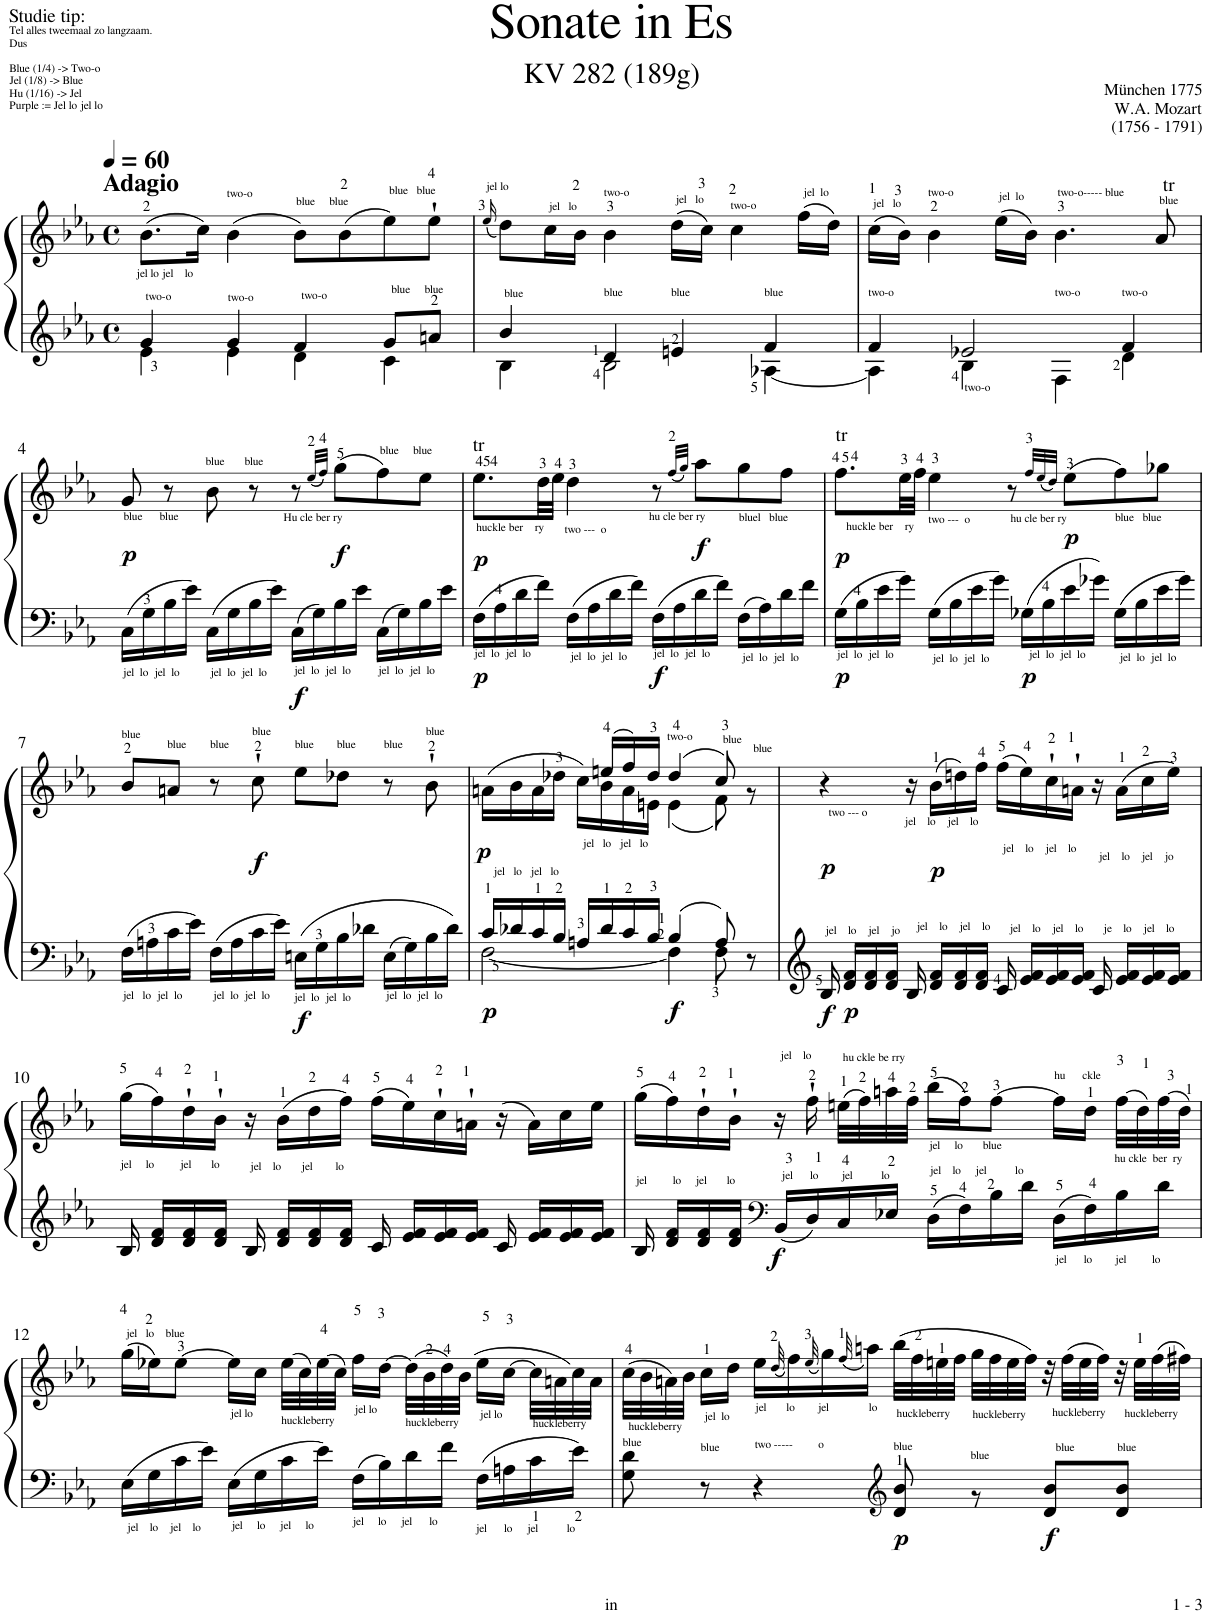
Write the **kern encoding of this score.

**kern	**kern	**dynam
*part1	*part1	*part1
*staff2	*staff1	*staff1/2
*I"Piano	*	*
*I'Pno.	*	*
*stria5	*stria5	*
*clefG2	*clefG2	*
*k[b-e-a-]	*k[b-e-a-]	*
*M4/4	*M4/4	*
*met(c)	*met(c)	*
*MM60	*MM60	*
=1	=1	=1
*^	*	*
!	!	!LO:TX:a:B:t=Adagio	!
!	!	!LO:TX:b:t=jel lo jel    lo	!
!	!	!LO:TX:a:t=Studie tip&colon;	!
!	!	!LO:TX:a:t=Tel alles tweemaal zo langzaam.	!
!	!	!LO:TX:a:t=Dus	!
!	!	!LO:TX:a:t=Blue (1/4) -> Two-o	!
!	!	!LO:TX:a:t=Jel (1/8) -> Blue	!
!	!	!LO:TX:a:t=Hu (1/16) -> Jel	!
!	!	!LO:TX:a:t=Purple &colon;= Jel lo jel lo	!
!LO:TX:a:t=two-o	!	!	!
4g/	4e-\	(>8.b-\L	.
.	.	16cc\Jk)	.
!	!	!LO:TX:a:t=two-o	!
!LO:TX:a:t=two-o	!	!	!
4g/	4e-\	(>4b-\	.
!	!	!LO:TX:a:t=blue     blue	!
!LO:TX:a:t=two-o	!	!	!
4f/	4d\	8b-\L)	.
.	.	(>8b-\	.
!	!	!LO:TX:a:t=blue   blue	!
!LO:TX:a:t=blue     blue	!	!	!
8g/L	4c\	8ee-\)	.
8an/J	.	8ee-`\J	.
=2	=2	=2	=2
.	.	(<16qee-/	.
!	!	!LO:TX:a:t=jel lo	!
!LO:TX:a:t=blue	!	!	!
4b-/	4B-\	8dd\L)	.
!	!	!LO:TX:a:t=jel   lo	!
.	.	16cc\L	.
.	.	16b-\JJ	.
!	!	!LO:TX:a:t=two-o	!
!LO:TX:a:t=blue	!	!	!
4d/	2B-\	4b-\	.
!	!	!LO:TX:a:t=jel   lo	!
!LO:TX:a:t=blue	!	!	!
4en/	.	(>16dd\LL	.
.	.	16cc\JJ)	.
!	!	!LO:TX:a:t=two-o	!
.	.	4cc\	.
!LO:TX:a:t=blue	!	!	!
4f/	[4A-X\	.	.
!	!	!LO:TX:a:t=jel  lo	!
.	.	(>16ff\LL	.
.	.	16dd\JJ)	.
=3	=3	=3	=3
!	!	!LO:TX:a:t=jel   lo	!
!LO:TX:a:t=two-o	!	!	!
4f/	4A-\]	(>16cc\LL	.
.	.	16b-\JJ)	.
!	!	!LO:TX:a:t=two-o	!
.	.	4b-\	.
!LO:TX:b:t=two-o	!	!	!
2e-X/	4B-\	.	.
!	!	!LO:TX:a:t=jel  lo	!
.	.	(>16ee-\LL	.
.	.	16b-\JJ)	.
!	!	!LO:TX:a:t=two-o----- blue	!
!	!LO:TX:a:t=two-o	!	!
.	4F\	4.b-\	.
!LO:TX:a:t=two-o	!	!	!
4f/	4d\	.	.
!	!	!LO:TX:a:t=blue	!
!	!	!LO:TX:a:t=tr	!
.	.	8a-/	.
*v	*v	*	*
!!LO:LB:g=z
=4	=4	=4
!	!LO:TX:b:t=blue      blue	!
!LO:TX:b:t=jel  lo  jel  lo	!	!
!	!	!LO:DY:b
16C\LL	8g/	p
16G\	.	.
16B-\	8r	.
16e-\JJ	.	.
!	!LO:TX:a:t=blue       blue	!
!LO:TX:b:t=jel  lo  jel  lo	!	!
16C\LL	8b-\	.
16G\	.	.
16B-\	8r	.
16e-\JJ	.	.
!	!LO:TX:b:t=Hu cle ber ry	!
!LO:TX:b:t=jel  lo  jel  lo	!	!
!	!	!LO:DY:b=2
16C\LL	8r	f
16G\	.	.
.	(<32qee-/LLL	.
.	32qff/JJJ)	.
!	!	!LO:DY:b
16B-\	(>8gg\L	f
16e-\JJ	.	.
!	!LO:TX:a:t=blue     blue	!
!LO:TX:b:t=jel  lo  jel  lo	!	!
16C\LL	8ff\)	.
16G\	.	.
16B-\	8ee-\J	.
16e-\JJ	.	.
=5	=5	=5
!	!LO:TX:b:t=huckle ber    ry	!
!	!LO:TX:a:t=tr	!
!LO:TX:b:t=jel  lo  jel  lo	!	!
!	!	!LO:DY:b=2
!	!	!LO:DY:n=1:b
16F\LL	8.ee-\L	p p
16A-\	.	.
16d\	.	.
16f\JJ	32dd\LL	.
.	32ee-\JJJ	.
!	!LO:TX:b:t=two ---  o	!
!LO:TX:b:t=jel  lo  jel  lo	!	!
16F\LL	4dd\	.
16A-\	.	.
16d\	.	.
16f\JJ	.	.
!	!LO:TX:b:t=hu cle ber ry	!
!LO:TX:b:t=jel  lo  jel  lo	!	!
!	!	!LO:DY:n=2:b=2
16F\LL	8r	f
16A-\	.	.
.	(<32qff/LLL	.
.	32qgg/JJJ)	.
!	!	!LO:DY:n=3:b
16d\	8aa-\L	f
16f\JJ	.	.
!	!LO:TX:b:t=bluel   blue	!
!LO:TX:b:t=jel  lo  jel  lo	!	!
16F\LL	8gg\	.
16A-\	.	.
16d\	8ff\J	.
16f\JJ	.	.
=6	=6	=6
!	!LO:TX:b:t=huckle ber    ry	!
!	!LO:TX:a:t=tr	!
!LO:TX:b:t=jel  lo  jel  lo	!	!
!	!	!LO:DY:b=2
!	!	!LO:DY:n=1:b
16G\LL	8.ff\L	p p
16B-\	.	.
16e-\	.	.
16g\JJ	32ee-\LL	.
.	32ff\JJJ	.
!	!LO:TX:b:t=two ---  o	!
!LO:TX:b:t=jel  lo  jel  lo	!	!
16G\LL	4ee-\	.
16B-\	.	.
16e-\	.	.
16g\JJ	.	.
!	!LO:TX:b:t=hu cle ber ry	!
!LO:TX:b:t=jel  lo  jel  lo	!	!
!	!	!LO:DY:n=2:b=2
16G-X\LL	8r	p
16B-\	.	.
.	32qff/LLL	.
.	(<32qee-/	.
.	32qdd/JJJ)	.
!	!	!LO:DY:n=3:b
16e-\	(>8ee-\L	p
16g-X\JJ	.	.
!	!LO:TX:b:t=blue   blue	!
!LO:TX:b:t=jel  lo  jel  lo	!	!
16G-\LL	8ff\)	.
16B-\	.	.
16e-\	8gg-X\J	.
16g-\JJ	.	.
!!LO:LB:g=z
=7	=7	=7
!	!LO:TX:a:t=blue	!
!LO:TX:b:t=jel   lo  jel  lo	!	!
16F\LL	8b-/L	.
16An\	.	.
!	!LO:TX:a:t=blue	!
16c\	8an/J	.
16e-\JJ	.	.
!	!LO:TX:a:t=blue	!
!LO:TX:b:t=jel  lo  jel  lo	!	!
16F\LL	8r	.
16A\	.	.
!	!LO:TX:a:t=blue	!
!	!	!LO:DY:b
16c\	8cc`\	f
16e-\JJ	.	.
!	!LO:TX:a:t=blue	!
!LO:TX:b:t=jel  lo  jel  lo	!	!
!	!	!LO:DY:b=2
16En\LL	8ee-\L	f
16G\	.	.
!	!LO:TX:a:t=blue	!
16B-\	8dd-X\J	.
16d-X\JJ	.	.
!	!LO:TX:a:t=blue	!
!LO:TX:b:t=jel  lo  jel  lo	!	!
16E\LL	8r	.
16G\	.	.
!	!LO:TX:a:t=blue	!
16B-\	8b-`\	.
16d-\JJ	.	.
=8	=8	=8
*^	*^	*
!	!	!LO:TX:b:t=jel   lo   jel   lo	!	!
!	!	!	!	!LO:DY:b=2
!	!	!	!	!LO:DY:n=1:b
[2F\	16c/LL	(>16an\LL	4ryy	p p
.	16d-X/	16b-\	.	.
.	16c/	16a\	.	.
.	16B-/JJ	16dd-X\JJ	.	.
!	!	!LO:TX:b:t=jel   lo   jel   lo	!	!
.	16An/LL	16cc\LL)	16ryy	.
.	16d-/	16b-\	(>16een/LL	.
.	16c/	16a\	16ff/)	.
.	16B-/JJ	16en\JJ	16dd-/JJ	.
!	!	!LO:TX:a:t=two-o	!	!
!	!	!	!	!LO:DY:n=2:b=2
4F\]	4B-/	(<4e\	(>4dd-/	f
!	!	!LO:TX:a:t=blue	!	!
8F\	8A/	8f\)	8cc/)	.
!	!	!LO:TX:a:t=blue	!	!
8r	8ryy	8ryy	8r	.
=9	=9	=9	=9	=9
!	!	!LO:TX:b:t=two --- o	!	!
!LO:TX:a:t=jel    lo    jel    jo	!	!	!	!
!	!	!	!	!LO:DY:b=2
!	!	!	!	!LO:DY:n=1:b
*	*	*v	*v	*
16ryy	16B-/	4r	f p
!	!	!	!LO:DY:n=2:b=2
16d/ 16f/LL	8.ryy	.	p
16d/ 16f/	.	.	.
16d/ 16f/JJ	.	.	.
!	!	!LO:TX:b:t=jel    lo    jel    lo	!
!LO:TX:a:t=jel    lo    jel    lo	!	!	!
16ryy	16B-/	16r	.
!	!	!	!LO:DY:n=3:b
16d/ 16f/LL	8.ryy	(>16b-\LL	p
16d/ 16f/	.	16ddn\)	.
16d/ 16f/JJ	.	16ff\JJ	.
!LO:TX:a:t=jel    lo    jel    lo	!	!	!
!LO:TX:a:t=jel    lo    jel    lo	!	!	!
16ryy	16c/	(>16ff\LL	.
16e-/ 16f/LL	8.ryy	16ee-\)	.
16e-/ 16f/	.	16cc`\	.
16e-/ 16f/JJ	.	16an`\JJ	.
!LO:TX:a:t=jel    lo    jel    jo	!	!	!
!LO:TX:a:t=je    lo    jel    lo	!	!	!
16ryy	16c/	16r	.
16e-/ 16f/LL	8.ryy	(>16a\LL	.
16e-/ 16f/	.	16cc\	.
16e-/ 16f/JJ	.	16ee-\JJ)	.
!!LO:LB:g=z
=10	=10	=10	=10
!	!	!LO:TX:b:t=jel     lo         jel       lo	!
16ryy	16B-/	(>16gg\LL	.
16d/ 16f/LL	8.ryy	16ff\)	.
16d/ 16f/	.	16dd`\	.
16d/ 16f/JJ	.	16b-`\JJ	.
!	!	!LO:TX:b:t=jel    lo       jel        lo	!
16ryy	16B-/	16r	.
16d/ 16f/LL	8.ryy	(>16b-\LL	.
16d/ 16f/	.	16dd\	.
16d/ 16f/JJ	.	16ff\JJ)	.
16ryy	16c/	(>16ff\LL	.
16e-/ 16f/LL	8.ryy	16ee-\)	.
16e-/ 16f/	.	16cc`\	.
16e-/ 16f/JJ	.	16an`\JJ	.
16ryy	16c/	(>16r	.
16e-/ 16f/LL	8.ryy	16a\LL)	.
16e-/ 16f/	.	16cc\	.
16e-/ 16f/JJ	.	16ee-\JJ	.
=11	=11	=11	=11
!LO:TX:a:t=jel         lo     jel       lo	!	!	!
16ryy	16B-/	(>16gg\LL	.
16d/ 16f/LL	2...ryy	16ff\)	.
16d/ 16f/	.	16dd`\	.
16d/ 16f/JJ	.	16b-`\JJ	.
*clefF4	*	*	*
!	!	!LO:TX:a:t=jel    lo	!
!LO:TX:a:t=jel      lo        jel          lo	!	!	!
!	!	!	!LO:DY:b=2
16BB-/LL	.	16r	f
16D/	.	16ff`\	.
!	!	!LO:TX:a:t=hu ckle be rry	!
16C/	.	(>32een\LLL	.
.	.	32ff\)	.
16E-X/JJ	.	32aan\	.
.	.	32ff\JJJ	.
!LO:TX:a:t=jel    lo     jel          lo	!	!	!
16D\LL	.	(>16bb-\LL	.
16F\	.	16ff\J)	.
!	!	!LO:TX:b:t=jel     lo       blue	!
16B-\	.	[8ff\J	.
16d\JJ	.	.	.
!	!	!LO:TX:a:t=hu      ckle	!
!LO:TX:b:t=jel      lo        jel         lo	!	!	!
16D\LL	.	16ff\LL]	.
16F\	.	16dd\JJ	.
!	!	!LO:TX:b:t=hu ckle  ber  ry	!
16B-\	.	(>32ff\LLL	.
.	.	32dd\)	.
16d\JJ	.	(>32ff\	.
.	.	32dd\JJJ)	.
*v	*v	*	*
!!LO:LB:g=z
=12	=12	=12
!	!LO:TX:a:t=jel   lo    blue	!
!LO:TX:b:t=jel    lo    jel    lo	!	!
16E-\LL	(>16gg\LL	.
16G\	16ee-X\J)	.
16c\	[8ee-\J	.
16e-\JJ	.	.
!	!LO:TX:b:t=jel lo	!
!LO:TX:b:t=jel     lo     jel     lo	!	!
16E-\LL	16ee-\LL]	.
16G\	16cc\JJ	.
!	!LO:TX:b:t=huckleberry	!
16c\	(>32ee-\LLL	.
.	32cc\)	.
16e-\JJ	(>32ee-\	.
.	32cc\JJJ)	.
!	!LO:TX:b:t=jel lo	!
!LO:TX:b:t=jel     lo     jel      lo	!	!
16F\LL	16ff\LL	.
16B-\	[16dd\JJ	.
!	!LO:TX:b:t=huckleberry	!
16d\	(>32dd\LLL]	.
.	32b-\	.
16f\JJ	32dd\)	.
.	32b-\JJJ	.
!	!LO:TX:b:t=jel lo	!
!LO:TX:b:t=jel      lo     jel          lo	!	!
16F\LL	(>16ee-\LL	.
16An\	[16cc\JJ	.
!	!LO:TX:b:t=huckleberry	!
16c\	32cc\LLL]	.
.	32an\	.
16e-\JJ	32cc\)	.
.	32a\JJJ	.
=13	=13	=13
*^	*	*
!	!	!LO:TX:b:t=huckleberry	!
!LO:TX:a:t=blue	!	!	!
8G\ 8d\	2ryy	(>32cc\LLL	.
.	.	32b-\	.
.	.	32an\)	.
.	.	32b-\JJJ	.
!	!	!LO:TX:b:t=jel  lo	!
!LO:TX:a:t=blue	!	!	!
8r	.	16cc\LL	.
.	.	16dd\JJ	.
!	!	!LO:TX:b:t=jel       lo        jel              lo	!
!LO:TX:a:t=two -----         o	!	!	!
4r	.	16ee-\LL	.
.	.	(<32qdd/	.
.	.	16ff\)	.
.	.	(<32qee-/	.
.	.	16gg\)	.
.	.	(<32qff/	.
.	.	16aan\JJ)	.
*clefG2	*	*	*
!	!	!LO:TX:b:t=huckleberry	!
!LO:TX:a:t=blue	!	!	!
!	!	!	!LO:DY:b=2
8ryy	8d/ 8b-/	(>32bb-\LLL	p
.	.	32ff\	.
.	.	32een\	.
.	.	32ff\JJJ	.
!	!	!LO:TX:b:t=huckleberry	!
!LO:TX:a:t=blue	!	!	!
8ryy	8r	32gg\LLL	.
.	.	32ff\	.
.	.	32ee\	.
.	.	32ff\JJJ)	.
!	!	!LO:TX:b:t=huckleberry	!
!LO:TX:a:t=blue               blue	!	!	!
!	!	!	!LO:DY:b=2
8ryy	8d/ 8b-/L	32r	f
.	.	(>32ff\LLL	.
.	.	32ee\	.
.	.	32ff\JJJ)	.
!	!	!LO:TX:b:t=huckleberry	!
8ryy	8d/ 8b-/J	32r	.
.	.	32ee\LLL	.
.	.	(>32ff\	.
.	.	32ff#X\JJJ)	.
*v	*v	*	*
=	=	=
*-	*-	*-
